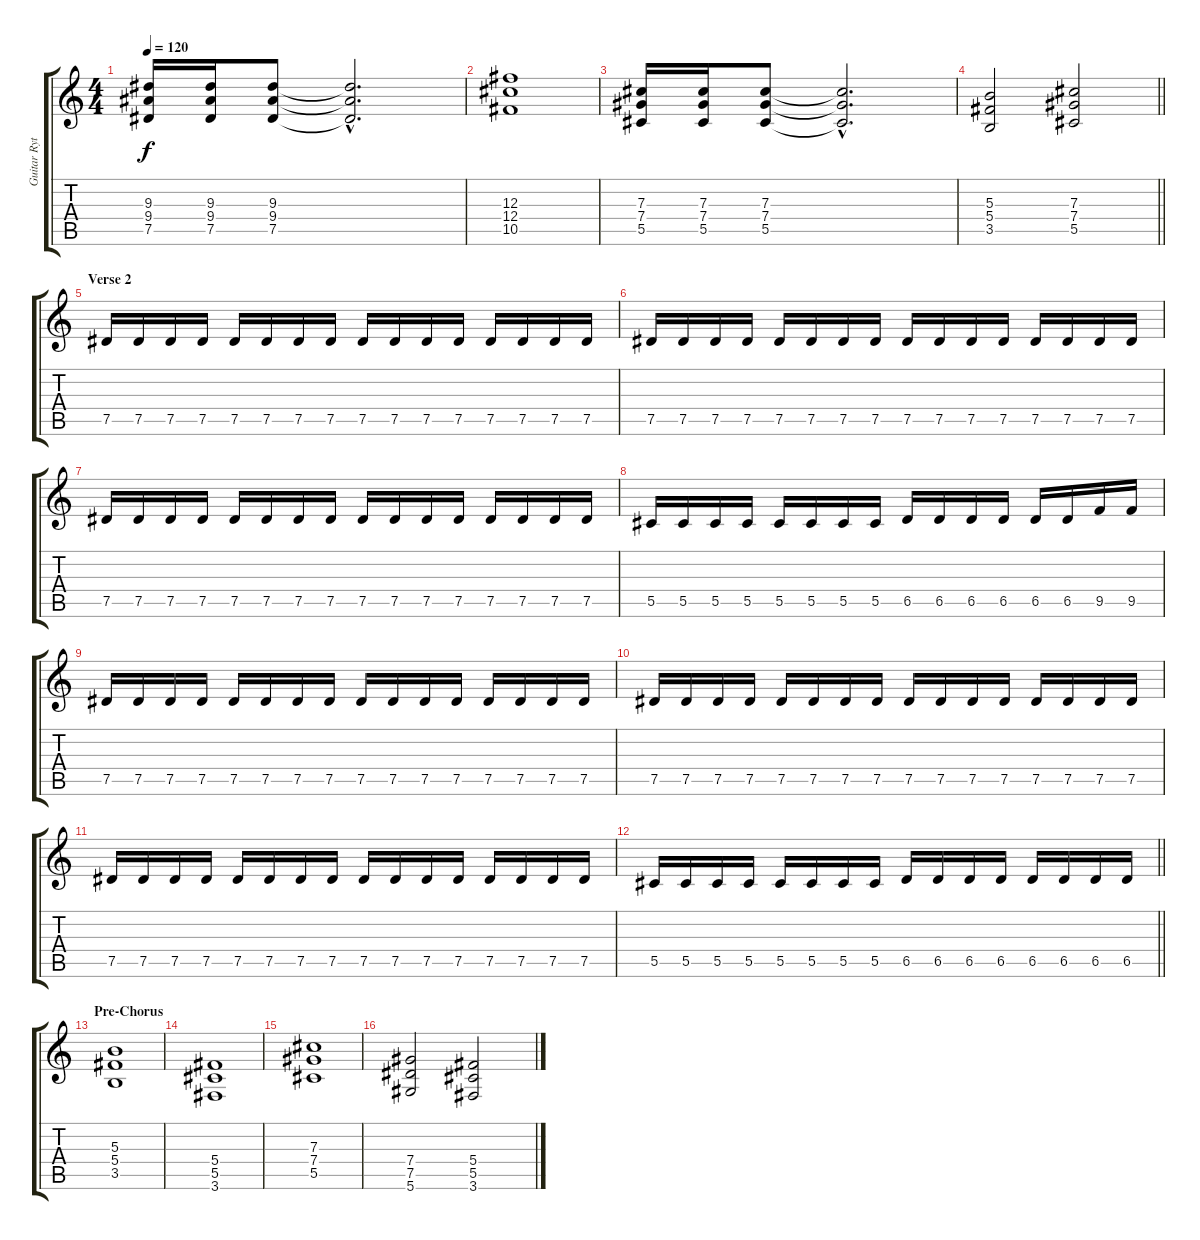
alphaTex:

\track ("Guitar Rythm" "Guitar Ryt") {instrument distortionguitar}
\staff {score tabs}
\tuning (Eb4 Bb3 Gb3 Db3 Ab2 Eb2) {hide}
\ts (4 4)
\tempo 120
\clef g2
\ks c
(9.3 9.4 7.5).16{dy f} (9.3 9.4 7.5).16 (9.3 9.4 7.5).8 (9.3{hac t} 9.4{hac t} 7.5{hac t}).2{d} |
(12.3 12.4 10.5).1 |
(7.3 7.4 5.5).16 (7.3 7.4 5.5).16 (7.3 7.4 5.5).8 (7.3{hac t} 7.4{hac t} 5.5{hac t}).2{d} |
\barLineRight lightlight
(5.3 5.4 3.5).2 (7.3 7.4 5.5).2 |
\section ("" "Verse 2")
7.5.16 7.5.16 7.5.16 7.5.16 7.5.16 7.5.16 7.5.16 7.5.16 7.5.16 7.5.16 7.5.16 7.5.16 7.5.16 7.5.16 7.5.16 7.5.16 |
7.5.16 7.5.16 7.5.16 7.5.16 7.5.16 7.5.16 7.5.16 7.5.16 7.5.16 7.5.16 7.5.16 7.5.16 7.5.16 7.5.16 7.5.16 7.5.16 |
7.5.16 7.5.16 7.5.16 7.5.16 7.5.16 7.5.16 7.5.16 7.5.16 7.5.16 7.5.16 7.5.16 7.5.16 7.5.16 7.5.16 7.5.16 7.5.16 |
5.5.16 5.5.16 5.5.16 5.5.16 5.5.16 5.5.16 5.5.16 5.5.16 6.5.16 6.5.16 6.5.16 6.5.16 6.5.16 6.5.16 9.5.16 9.5.16 |
7.5.16 7.5.16 7.5.16 7.5.16 7.5.16 7.5.16 7.5.16 7.5.16 7.5.16 7.5.16 7.5.16 7.5.16 7.5.16 7.5.16 7.5.16 7.5.16 |
7.5.16 7.5.16 7.5.16 7.5.16 7.5.16 7.5.16 7.5.16 7.5.16 7.5.16 7.5.16 7.5.16 7.5.16 7.5.16 7.5.16 7.5.16 7.5.16 |
7.5.16 7.5.16 7.5.16 7.5.16 7.5.16 7.5.16 7.5.16 7.5.16 7.5.16 7.5.16 7.5.16 7.5.16 7.5.16 7.5.16 7.5.16 7.5.16 |
\barLineRight lightlight
5.5.16 5.5.16 5.5.16 5.5.16 5.5.16 5.5.16 5.5.16 5.5.16 6.5.16 6.5.16 6.5.16 6.5.16 6.5.16 6.5.16 6.5.16 6.5.16 |
\section ("" "Pre-Chorus")
(5.3 5.4 3.5).1 |
(5.4 5.5 3.6).1 |
(7.3 7.4 5.5).1 |
(7.4 7.5 5.6).2 (5.4 5.5 3.6).2
